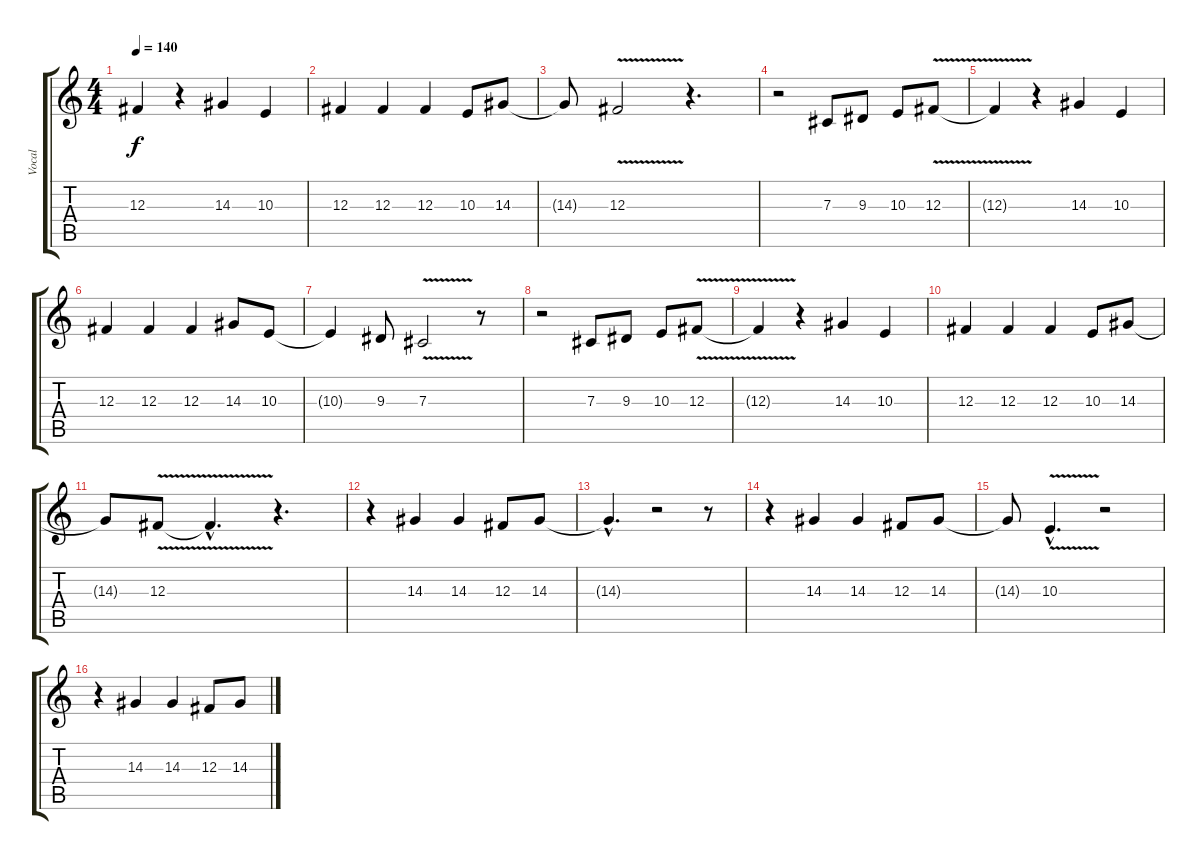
\track ("Vocal" "Vocal") {instrument tenorsax}
\staff {score tabs}
\tuning (Eb4 Bb3 Gb3 Db3 Ab2 Eb2) {hide}
\ts (4 4)
\tempo 140
\clef g2
\ks c
12.3{t}.4{dy f} r.4 14.3.4 10.3.4 |
12.3.4 12.3.4 12.3.4 10.3.8 14.3.8 |
14.3{t}.8 12.3{v}.2 r.4{d} |
r.2 7.3.8 9.3.8 10.3.8 12.3{v}.8 |
12.3{t}.4 r.4 14.3.4 10.3.4 |
12.3.4 12.3.4 12.3.4 14.3.8 10.3.8 |
10.3{t}.4 9.3.8 7.3{v}.2 r.8 |
r.2 7.3.8 9.3.8 10.3.8 12.3{v}.8 |
12.3{t}.4 r.4 14.3.4 10.3.4 |
12.3.4 12.3.4 12.3.4 10.3.8 14.3.8 |
14.3{t}.8 12.3{v}.8 12.3{hac t}.4{d} r.4{d} |
r.4 14.3.4 14.3.4 12.3.8 14.3.8 |
14.3{hac t}.4{d} r.2 r.8 |
r.4 14.3.4 14.3.4 12.3.8 14.3.8 |
14.3{t}.8 10.3{v hac}.4{d} r.2 |
r.4 14.3.4 14.3.4 12.3.8 14.3.8
